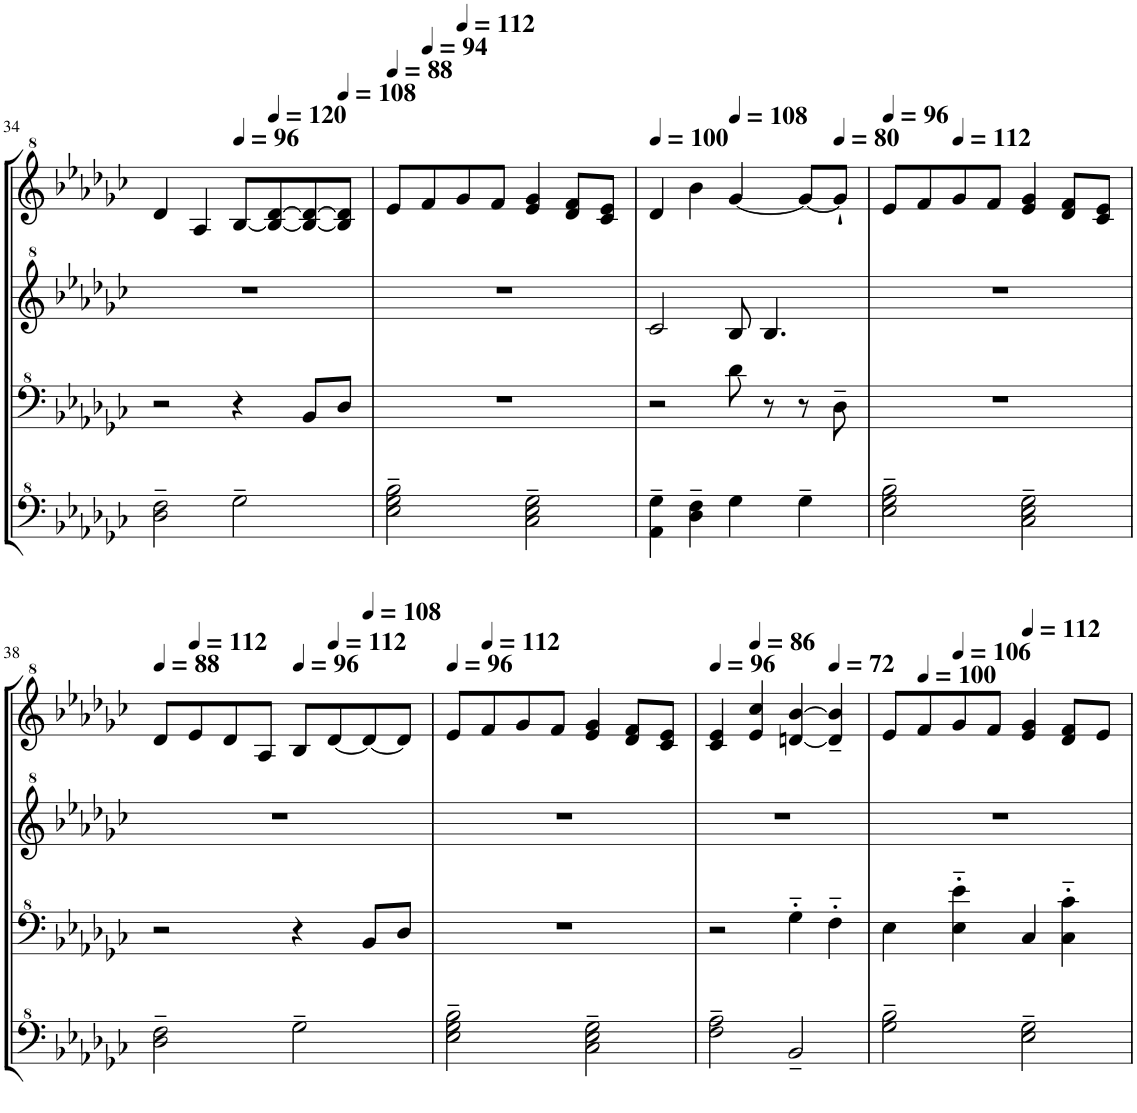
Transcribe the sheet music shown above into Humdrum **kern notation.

**kern	**kern	**kern	**kern
*part1	*part1	*part1	*part1
*staff4	*staff3	*staff2	*staff1
*I"Model III	*	*	*
!!LO:PB:g=z
*clefF^4	*clefF^4	*clefG^2	*clefG^2
*k[b-e-a-d-g-c-]	*k[b-e-a-d-g-c-]	*k[b-e-a-d-g-c-]	*k[b-e-a-d-g-c-]
*M4/4	*M4/4	*M4/4	*M4/4
=34	=34	=34	=34
2d-\~ 2f\~	2r	1r	4dd-/
.	.	.	4a-/
*	*	*	*MM96
2g-~\	4r	.	[8b-/L
*	*	*	*MM120
.	.	.	8b-/_ [8dd-/
.	8B-/L	.	8b-/_ 8dd-/_
*	*	*	*MM108
.	8d-/J	.	8b-/] 8dd-/]J
=35	=35	=35	=35
*	*	*	*MM88
2e-\~ 2g-\~ 2b-\~	1r	1r	8ee-/L
*	*	*	*MM94
.	.	.	8ff/
*	*	*	*MM112
.	.	.	8gg-/
.	.	.	8ff/J
2c-\~ 2e-\~ 2g-\~	.	.	4ee-/ 4gg-/
.	.	.	8dd-/ 8ff/L
.	.	.	8cc-/ 8ee-/J
=36	=36	=36	=36
*	*	*	*MM100
4A-\~ 4g-\~	2r	2cc-/	4dd-/
4d-\~ 4f\~	.	.	4bb-\
*	*	*	*MM108
4g-\	8dd-\	8b-/	[4gg-/
.	8r	4.b-/	.
4g-~\	8r	.	8gg-/L_
*	*	*	*MM80
.	8d-~\	.	8gg-`/J]
=37	=37	=37	=37
*	*	*	*MM96
2e-\~ 2g-\~ 2b-\~	1r	1r	8ee-/L
.	.	.	8ff/
*	*	*	*MM112
.	.	.	8gg-/
.	.	.	8ff/J
2c-\~ 2e-\~ 2g-\~	.	.	4ee-/ 4gg-/
.	.	.	8dd-/ 8ff/L
.	.	.	8cc-/ 8ee-/J
!!LO:LB:g=z
=38	=38	=38	=38
*	*	*	*MM88
2d-\~ 2f\~	2r	1r	8dd-/L
*	*	*	*MM112
.	.	.	8ee-/
.	.	.	8dd-/
.	.	.	8a-/J
*	*	*	*MM96
2g-~\	4r	.	8b-/L
*	*	*	*MM112
.	.	.	[8dd-/
*	*	*	*MM108
.	8B-/L	.	8dd-/_
.	8d-/J	.	8dd-/J]
=39	=39	=39	=39
*	*	*	*MM96
2e-\~ 2g-\~ 2b-\~	1r	1r	8ee-/L
*	*	*	*MM112
.	.	.	8ff/
.	.	.	8gg-/
.	.	.	8ff/J
2c-\~ 2e-\~ 2g-\~	.	.	4ee-/ 4gg-/
.	.	.	8dd-/ 8ff/L
.	.	.	8cc-/ 8ee-/J
=40	=40	=40	=40
*	*	*	*MM96
2f\~ 2a-\~	2r	1r	4cc-/ 4ee-/
*	*	*	*MM86
.	.	.	4ee-/ 4ccc-/
2B-~/	4g-'~\	.	[4ddn/ [4bb-/
*	*	*	*MM72
.	4f'~\	.	4dd/]~ 4bb-/]~
=41	=41	=41	=41
2g-\~ 2b-\~	4e-\	1r	8ee-/L
*	*	*	*MM100
.	.	.	8ff/
*	*	*	*MM106
.	4e-\'~ 4ee-\'~	.	8gg-/
.	.	.	8ff/J
*	*	*	*MM112
2e-\~ 2g-\~	4c-/	.	4ee-/ 4gg-/
.	4c-\'~ 4cc-\'~	.	8dd-/ 8ff/L
.	.	.	8ee-/J
=	=	=	=
*-	*-	*-	*-
